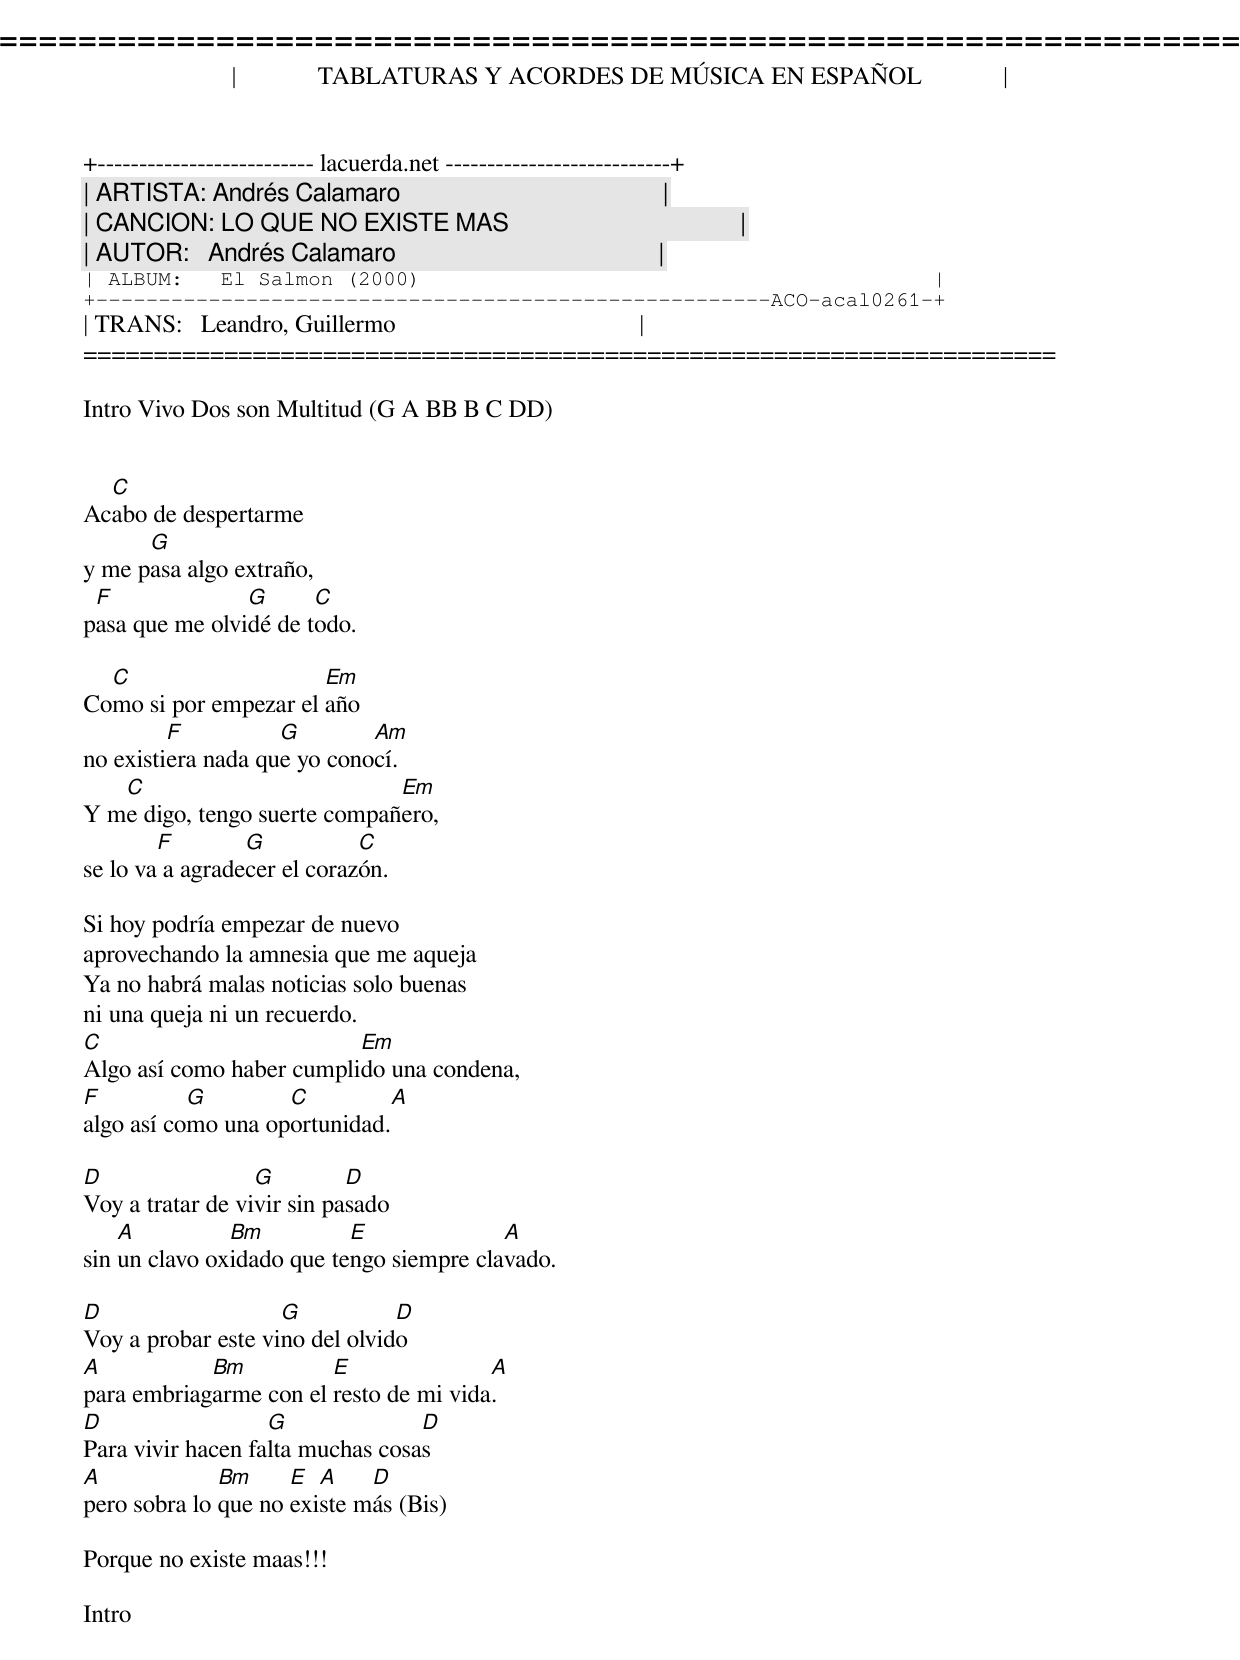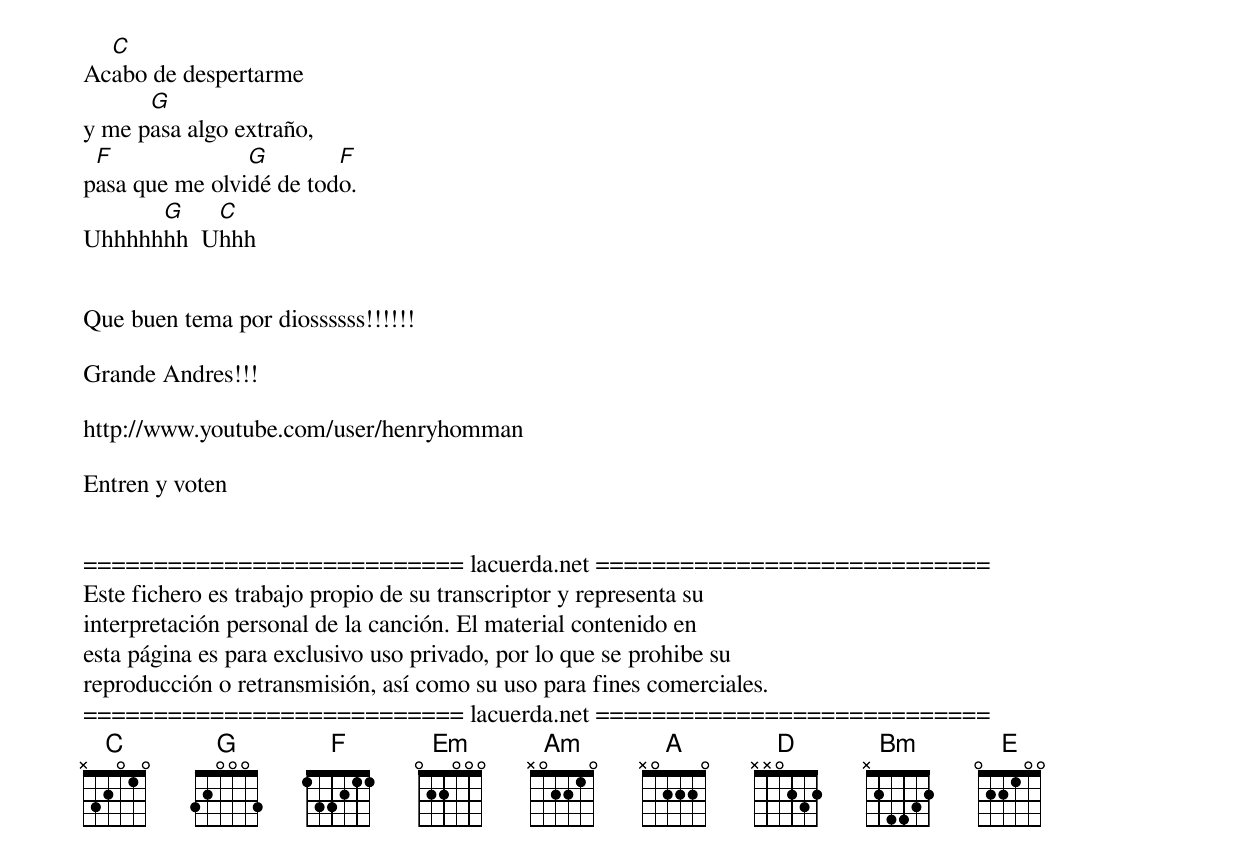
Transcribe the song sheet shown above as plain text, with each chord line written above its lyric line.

=====================================================================
|             TABLATURAS Y ACORDES DE MÚSICA EN ESPAÑOL             |
+-------------------------- lacuerda.net ---------------------------+
| ARTISTA: Andrés Calamaro                                          |
| CANCION: LO QUE NO EXISTE MAS                                     |
| AUTOR:   Andrés Calamaro                                          |
| ALBUM:   El Salmon (2000)                                         |
+------------------------------------------------------ACO-acal0261-+
| TRANS:   Leandro, Guillermo                                       |
=====================================================================

Intro Vivo Dos son Multitud (G A BB B C DD)


  C
Acabo de despertarme
      G
y me pasa algo extraño,
 F              G      C
pasa que me olvidé de todo.

  C                    Em
Como si por empezar el año
         F          G        Am
no existiera nada que yo conocí.
   C                          Em
Y me digo, tengo suerte compañero,
        F        G           C
se lo va a agradecer el corazón.

Si hoy podría empezar de nuevo
aprovechando la amnesia que me aqueja
Ya no habrá malas noticias solo buenas
ni una queja ni un recuerdo.
C                         Em
Algo así como haber cumplido una condena,
F          G        C            A
algo así como una oportunidad.

D                 G         D
Voy a tratar de vivir sin pasado
    A          Bm          E              A
sin un clavo oxidado que tengo siempre clavado.

D                   G           D
Voy a probar este vino del olvido
A           Bm          E               A
para embriagarme con el resto de mi vida.
D                  G              D
Para vivir hacen falta muchas cosas
A             Bm     E  A    D
pero sobra lo que no existe más (Bis)

Porque no existe maas!!!

Intro

  C
Acabo de despertarme
      G
y me pasa algo extraño,
 F              G        F
pasa que me olvidé de todo.
      G    C
Uhhhhhhh  Uhhh


Que buen tema por diossssss!!!!!!

Grande Andres!!!

http://www.youtube.com/user/henryhomman

Entren y voten


=========================== lacuerda.net ============================
Este fichero es trabajo propio de su transcriptor y representa su
interpretación personal de la canción. El material contenido en
esta página es para exclusivo uso privado, por lo que se prohibe su
reproducción o retransmisión, así como su uso para fines comerciales.
=========================== lacuerda.net ============================
